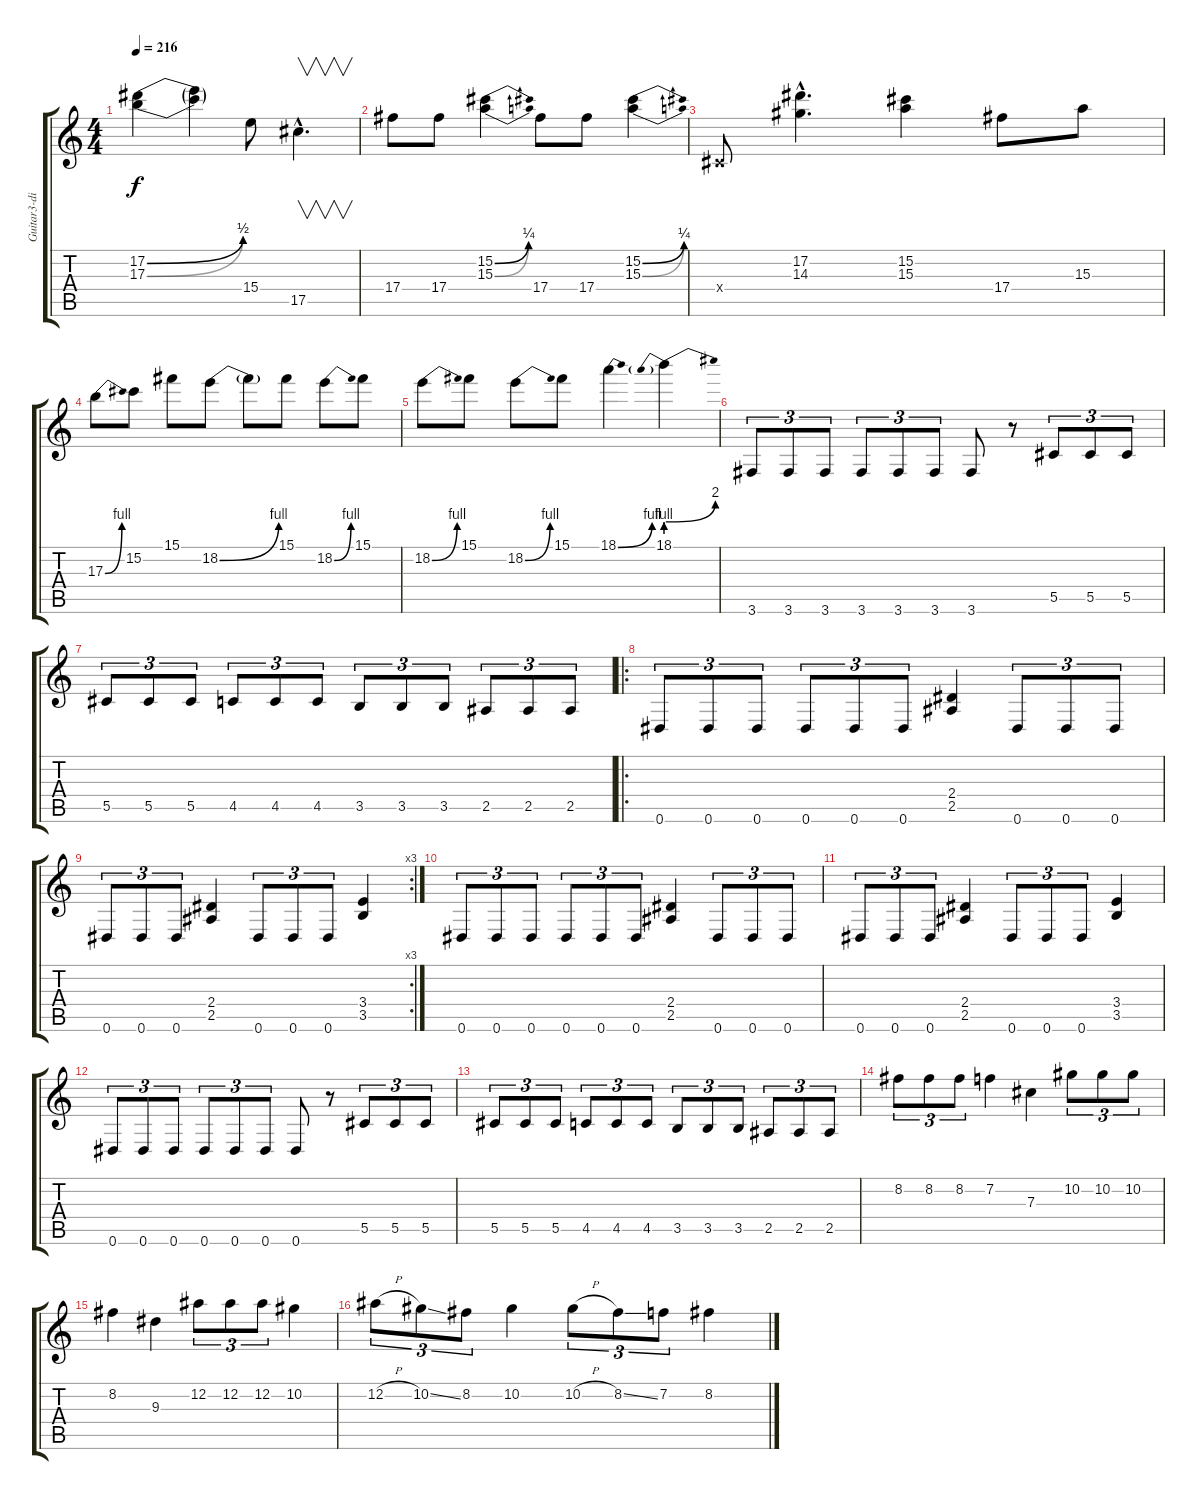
\track ("Guitar3-dist" "Guitar3-di") {instrument distortionguitar}
\staff {score tabs}
\tuning (Eb4 Bb3 Gb3 Db3 Ab2 Eb2) {hide}
\ts (4 4)
\tempo 216
\clef g2
\ks c
(17.2{be (bend 0 0 60 2)} 17.3{be (bend 0 0 60 2)}).4{dy f} (17.2{t} 17.3{t}).4 15.4.8 17.5{hac}.4{v d} |
17.4.8 17.4.8 (15.2{be (bend 0 0 60 1)} 15.3{be (bend 0 0 60 1)}).4 17.4.8 17.4.8 (15.2{be (bend 0 0 60 1)} 15.3{be (bend 0 0 60 1)}).4 |
0.4{x}.8 (17.2{hac} 14.3{hac}).4{d} (15.2 15.3).4 17.4.8 15.3.8 |
17.3{be (bend 0 0 60 4)}.8 15.2.8 15.1.8 18.2{be (bend 0 0 60 4)}.8 18.2{t}.8 15.1.8 18.2{be (bend 0 0 60 4)}.8 15.1.8 |
18.2{be (bend 0 0 60 4)}.8 15.1.8 18.2{be (bend 0 0 60 4)}.8 15.1.8 18.1{be (bend 0 0 60 4)}.4 18.1{be (prebendbend 0 4 60 8)}.4 |
3.6.8{tu (3 2)} 3.6.8{tu (3 2)} 3.6.8{tu (3 2)} 3.6.8{tu (3 2)} 3.6.8{tu (3 2)} 3.6.8{tu (3 2)} 3.6.8 r.8 5.5.8{tu (3 2)} 5.5.8{tu (3 2)} 5.5.8{tu (3 2)} |
5.5.8{tu (3 2)} 5.5.8{tu (3 2)} 5.5.8{tu (3 2)} 4.5.8{tu (3 2)} 4.5.8{tu (3 2)} 4.5.8{tu (3 2)} 3.5.8{tu (3 2)} 3.5.8{tu (3 2)} 3.5.8{tu (3 2)} 2.5.8{tu (3 2)} 2.5.8{tu (3 2)} 2.5.8{tu (3 2)} |
\ro
0.6.8{tu (3 2)} 0.6.8{tu (3 2)} 0.6.8{tu (3 2)} 0.6.8{tu (3 2)} 0.6.8{tu (3 2)} 0.6.8{tu (3 2)} (2.4 2.5).4 0.6.8{tu (3 2)} 0.6.8{tu (3 2)} 0.6.8{tu (3 2)} |
\rc 3
0.6.8{tu (3 2)} 0.6.8{tu (3 2)} 0.6.8{tu (3 2)} (2.4 2.5).4 0.6.8{tu (3 2)} 0.6.8{tu (3 2)} 0.6.8{tu (3 2)} (3.4 3.5).4 |
0.6.8{tu (3 2)} 0.6.8{tu (3 2)} 0.6.8{tu (3 2)} 0.6.8{tu (3 2)} 0.6.8{tu (3 2)} 0.6.8{tu (3 2)} (2.4 2.5).4 0.6.8{tu (3 2)} 0.6.8{tu (3 2)} 0.6.8{tu (3 2)} |
0.6.8{tu (3 2)} 0.6.8{tu (3 2)} 0.6.8{tu (3 2)} (2.4 2.5).4 0.6.8{tu (3 2)} 0.6.8{tu (3 2)} 0.6.8{tu (3 2)} (3.4 3.5).4 |
0.6.8{tu (3 2)} 0.6.8{tu (3 2)} 0.6.8{tu (3 2)} 0.6.8{tu (3 2)} 0.6.8{tu (3 2)} 0.6.8{tu (3 2)} 0.6.8 r.8 5.5.8{tu (3 2)} 5.5.8{tu (3 2)} 5.5.8{tu (3 2)} |
5.5.8{tu (3 2)} 5.5.8{tu (3 2)} 5.5.8{tu (3 2)} 4.5.8{tu (3 2)} 4.5.8{tu (3 2)} 4.5.8{tu (3 2)} 3.5.8{tu (3 2)} 3.5.8{tu (3 2)} 3.5.8{tu (3 2)} 2.5.8{tu (3 2)} 2.5.8{tu (3 2)} 2.5.8{tu (3 2)} |
8.2.8{tu (3 2)} 8.2.8{tu (3 2)} 8.2.8{tu (3 2)} 7.2.4 7.3.4 10.2.8{tu (3 2)} 10.2.8{tu (3 2)} 10.2.8{tu (3 2)} |
8.2.4 9.3.4 12.2.8{tu (3 2)} 12.2.8{tu (3 2)} 12.2.8{tu (3 2)} 10.2.4 |
12.2{h}.8{tu (3 2)} 10.2{ss}.8{tu (3 2)} 8.2.8{tu (3 2)} 10.2.4 10.2{h}.8{tu (3 2)} 8.2{ss}.8{tu (3 2)} 7.2.8{tu (3 2)} 8.2.4
